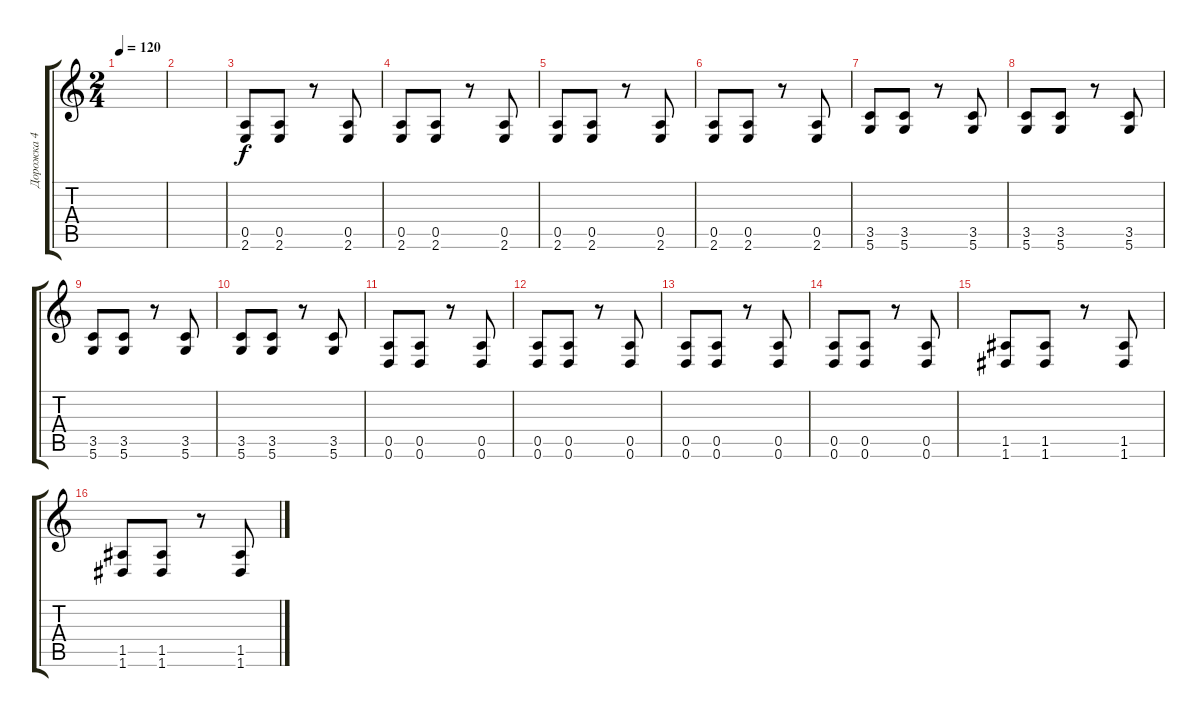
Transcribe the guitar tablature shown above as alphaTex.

\track ("Дорожка 4" "Дорожка 4") {instrument distortionguitar}
\staff {score tabs}
\tuning (E4 B3 G3 D3 A2 D2) {hide}
\ts (2 4)
\tempo 120
\clef g2
\ks c
|
|
(0.5 2.6).8{dy f volume 13} (0.5 2.6).8 r.8 (0.5 2.6).8 |
(0.5 2.6).8 (0.5 2.6).8 r.8 (0.5 2.6).8 |
(0.5 2.6).8 (0.5 2.6).8 r.8 (0.5 2.6).8 |
(0.5 2.6).8 (0.5 2.6).8 r.8 (0.5 2.6).8 |
(3.5 5.6).8 (3.5 5.6).8 r.8 (3.5 5.6).8 |
(3.5 5.6).8 (3.5 5.6).8 r.8 (3.5 5.6).8 |
(3.5 5.6).8 (3.5 5.6).8 r.8 (3.5 5.6).8 |
(3.5 5.6).8 (3.5 5.6).8 r.8 (3.5 5.6).8 |
(0.5 0.6).8 (0.5 0.6).8 r.8 (0.5 0.6).8 |
(0.5 0.6).8 (0.5 0.6).8 r.8 (0.5 0.6).8 |
(0.5 0.6).8 (0.5 0.6).8 r.8 (0.5 0.6).8 |
(0.5 0.6).8 (0.5 0.6).8 r.8 (0.5 0.6).8 |
(1.5 1.6).8 (1.5 1.6).8 r.8 (1.5 1.6).8 |
(1.5 1.6).8 (1.5 1.6).8 r.8 (1.5 1.6).8
